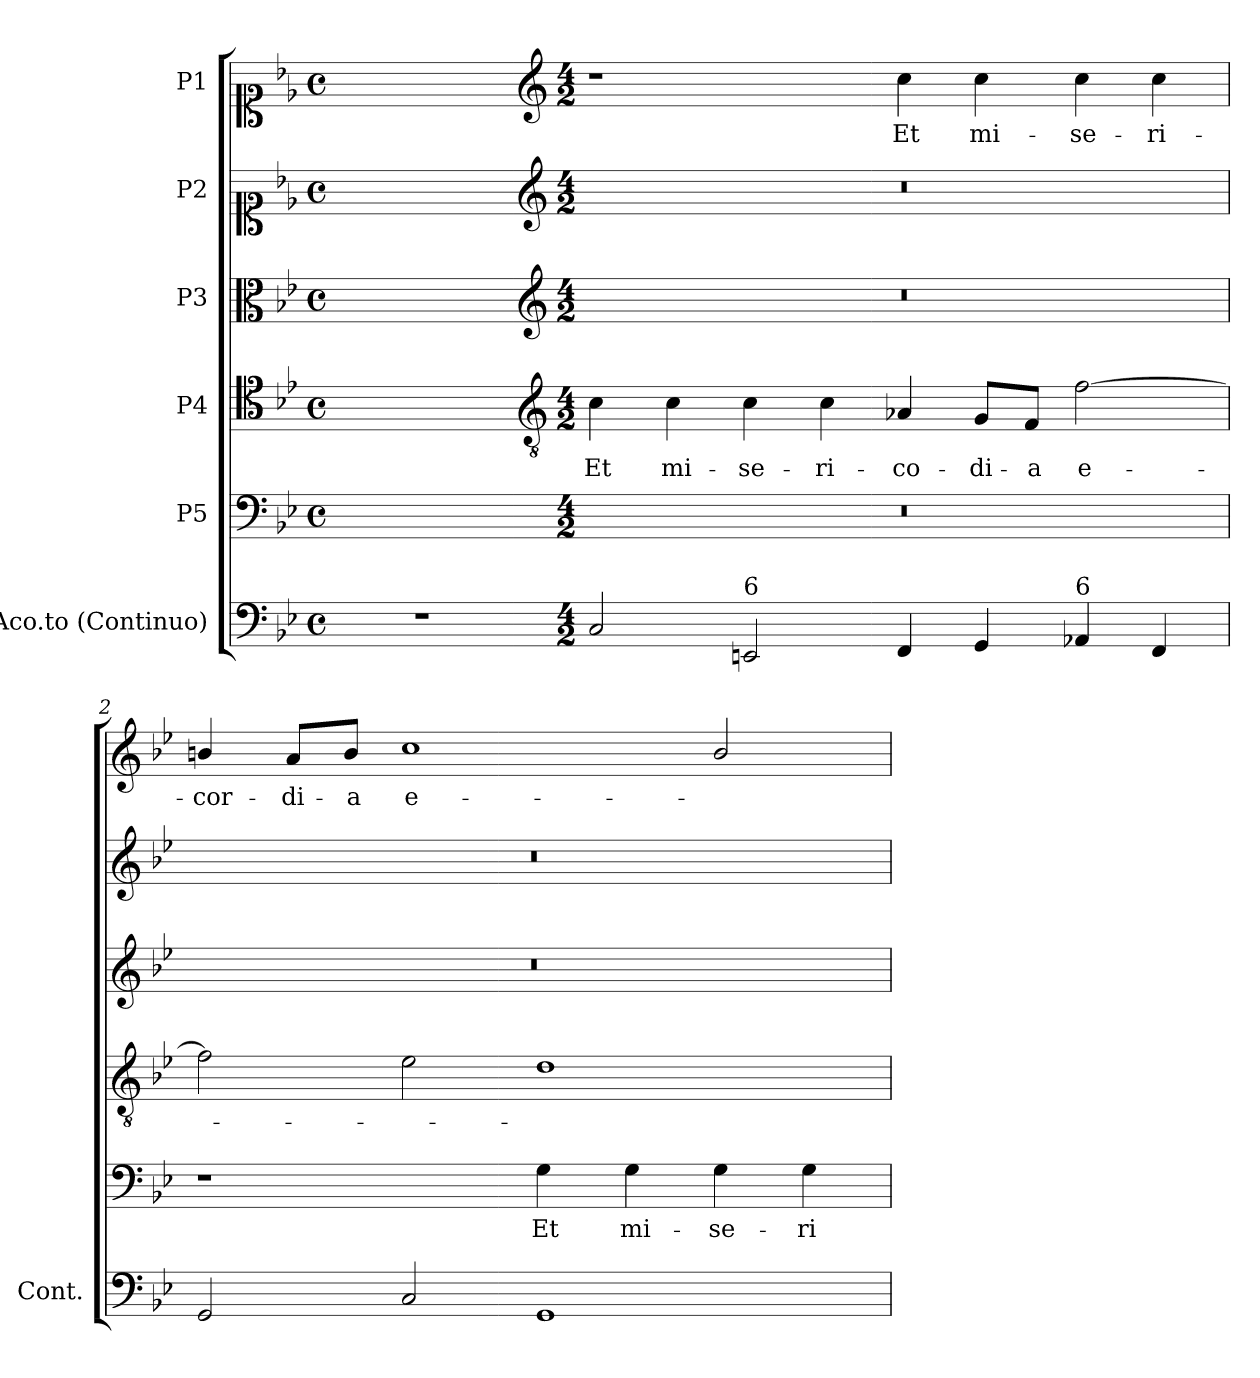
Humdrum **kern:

**kern	**kern	**text	**kern	**text	**kern	**kern	**kern	**text
*part6	*part5	*part5	*part4	*part4	*part3	*part2	*part1	*part1
*staff6	*staff5	*staff5	*staff4	*staff4	*staff3	*staff2	*staff1	*staff1
*I"Aco.to (Continuo)	*I"P5	*	*I"P4	*	*I"P3	*I"P2	*I"P1	*
*I'Cont.	*	*	*	*	*	*	*	*
!!LO:PB:g=z
*clefF4	*clefF4	*	*clefC4	*	*clefC3	*clefC1	*clefC1	*
*	*	*	*ITrd7c12	*	*	*	*	*
*k[b-e-]	*k[b-e-]	*	*k[b-e-]	*	*k[b-e-]	*k[b-e-]	*k[b-e-]	*
*B-:	*B-:	*	*B-:	*	*B-:	*B-:	*B-:	*
*M4/4	*M4/4	*	*M4/4	*	*M4/4	*M4/4	*M4/4	*
*met(c)	*met(c)	*	*met(c)	*	*met(c)	*met(c)	*met(c)	*
=1	=1	=1	=1	=1	=1	=1	=1	=1
1r	1ryy	.	1ryy	.	1ryy	1ryy	1ryy	.
=1-	=1-	=1-	=1-	=1-	=1-	=1-	=1-	=1-
*	*	*	*clefGv2	*	*clefG2	*clefG2	*clefG2	*
*M4/2	*M4/2	*	*M4/2	*	*M4/2	*M4/2	*M4/2	*
!	!LO:N:vis=1	!	!	!	!	!	!	!
!	!	!	!	!LO:LY:b:color=#000000	!LO:N:vis=1	!LO:N:vis=1	!	!
2Ci/	0r	.	4Ci\	Et	0r	0r	1r	.
!	!	!	!	!LO:LY:b:color=#000000	!	!	!	!
.	.	.	4Ci\	mi-	.	.	.	.
!LO:TX:a:t=6	!	!	!	!	!	!	!	!
!	!	!	!	!LO:LY:b:color=#000000	!	!	!	!
2EEni/	.	.	4Ci\	-se-	.	.	.	.
!	!	!	!	!LO:LY:b:color=#000000	!	!	!	!
.	.	.	4Ci\	-ri-	.	.	.	.
!	!	!	!	!LO:LY:b:color=#000000	!	!	!	!
!	!	!	!	!	!	!	!	!LO:LY:b:color=#000000
4FFi/	.	.	4AA-Xi/	-co-	.	.	4cci\	Et
!	!	!	!	!LO:LY:b:color=#000000	!	!	!	!
!	!	!	!	!	!	!	!	!LO:LY:b:color=#000000
4GGi/	.	.	8GGi/L	-di-	.	.	4cci\	mi-
!	!	!	!	!LO:LY:b:color=#000000	!	!	!	!
.	.	.	8FFi/J	-a	.	.	.	.
!	!	!	!	!LO:LY:b:color=#000000	!	!	!	!
!LO:TX:a:t=6	!	!	!	!	!	!	!	!
!	!	!	!	!	!	!	!	!LO:LY:b:color=#000000
4AA-Xi/	.	.	[2Fi\	e-	.	.	4cci\	-se-
!	!	!	!	!	!	!	!	!LO:LY:b:color=#000000
4FFi/	.	.	.	.	.	.	4cci\	-ri-
=2	=2	=2	=2	=2	=2	=2	=2	=2
!	!	!	!	!	!LO:N:vis=1	!LO:N:vis=1	!	!
!	!	!	!	!	!	!	!	!LO:LY:b:color=#000000
2GGi/	1r	.	2Fi\]	.	0r	0r	4bni/	-cor-
!	!	!	!	!	!	!	!	!LO:LY:b:color=#000000
.	.	.	.	.	.	.	8ai/L	-di-
!	!	!	!	!	!	!	!	!LO:LY:b:color=#000000
.	.	.	.	.	.	.	8bi/J	-a
!	!	!	!	!	!	!	!	!LO:LY:b:color=#000000
2Ci/	.	.	2E-i\	.	.	.	1cci	e-
!	!	!LO:LY:b:color=#000000	!	!	!	!	!	!
1GGi	4Gi\	Et	1Di	.	.	.	.	.
!	!	!LO:LY:b:color=#000000	!	!	!	!	!	!
.	4Gi\	mi-	.	.	.	.	.	.
!	!	!LO:LY:b:color=#000000	!	!	!	!	!	!
.	4Gi\	-se-	.	.	.	.	2bi/	.
!	!	!LO:LY:b:color=#000000	!	!	!	!	!	!
.	4Gi\	-ri-	.	.	.	.	.	.
=	=	=	=	=	=	=	=	=
*-	*-	*-	*-	*-	*-	*-	*-	*-
